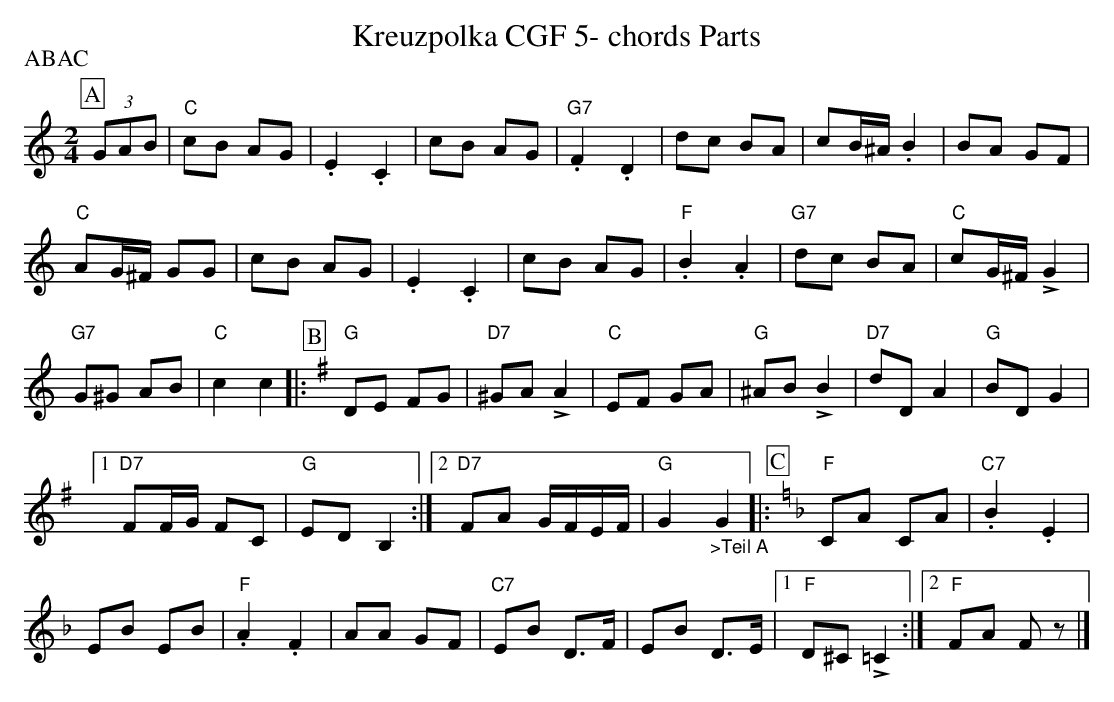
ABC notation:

X:1
T:Kreuzpolka CGF 5- chords Parts
P:ABAC
M:2/4
L:1/8
K:C%%MIDI gchordon
[P:A] (3GAB | "C"cB AG | .E2.C2 | cB AG | "G7".F2.D2 | dc BA | cB/2^A/2 .B2 | BA GF |
"C"AG/2^F/2 GG | cB AG | .E2.C2 | cB AG | "F".B2.A2 | "G7"dc BA | "C"cG/2^F/2 !>!G2 |
"G7"G^G AB | "C"c2c2 |: [P:B] [K:G] "G"DE FG | "D7"^GA !>!A2 | "C"EF GA | "G"^AB !>!B2 | "D7"dDA2 | "G"BDG2 |1
"D7"FF/2G/2 FC | "G"EDB,2 :|2 "D7"FA G/2F/2E/2F/2 | "G"G2"_>Teil A"G2 |: [P:C] [K:F] "F"CA CA | "C7".B2.E2 |
EB EB | "F".A2.F2 | AA GF | "C7"EB D>F | EB D>E |1 "F"D^C !>!=C2 :|2 "F"FA Fz |]
